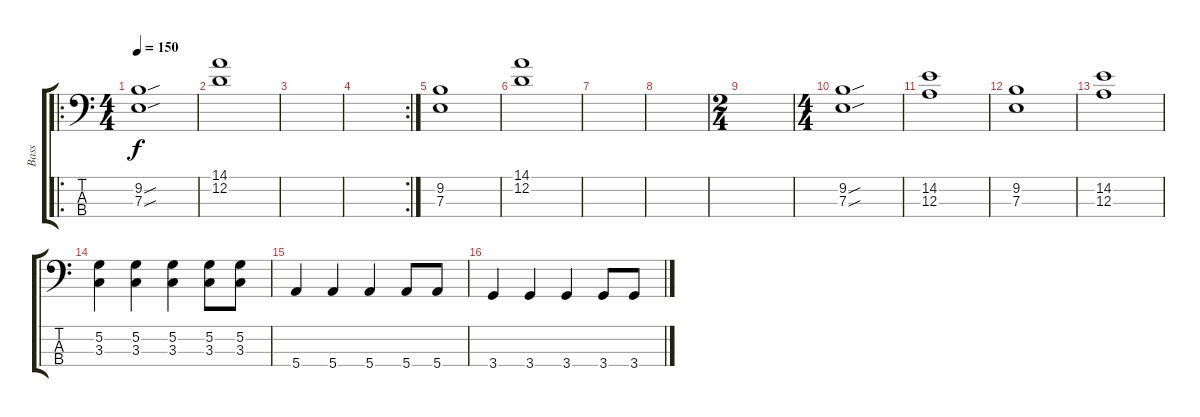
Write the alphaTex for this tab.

\track ("Bass" "Bass") {instrument slapbass2}
\staff {score tabs}
\tuning (G2 D2 A1 E1) {hide}
\ro
\ts (4 4)
\tempo 150
\clef f4
\ks c
(9.2{sou} 7.3{sou}).1{dy f} |
(14.1 12.2).1 |
|
\rc 2
|
(9.2 7.3).1 |
(14.1 12.2).1 |
|
|
\ts (2 4)
|
\ts (4 4)
(9.2{sou} 7.3{sou}).1 |
(14.2 12.3).1 |
(9.2 7.3).1 |
(14.2 12.3).1 |
(5.2 3.3).4 (5.2 3.3).4 (5.2 3.3).4 (5.2 3.3).8 (5.2 3.3).8 |
5.4.4 5.4.4 5.4.4 5.4.8 5.4.8 |
3.4.4 3.4.4 3.4.4 3.4.8 3.4.8
